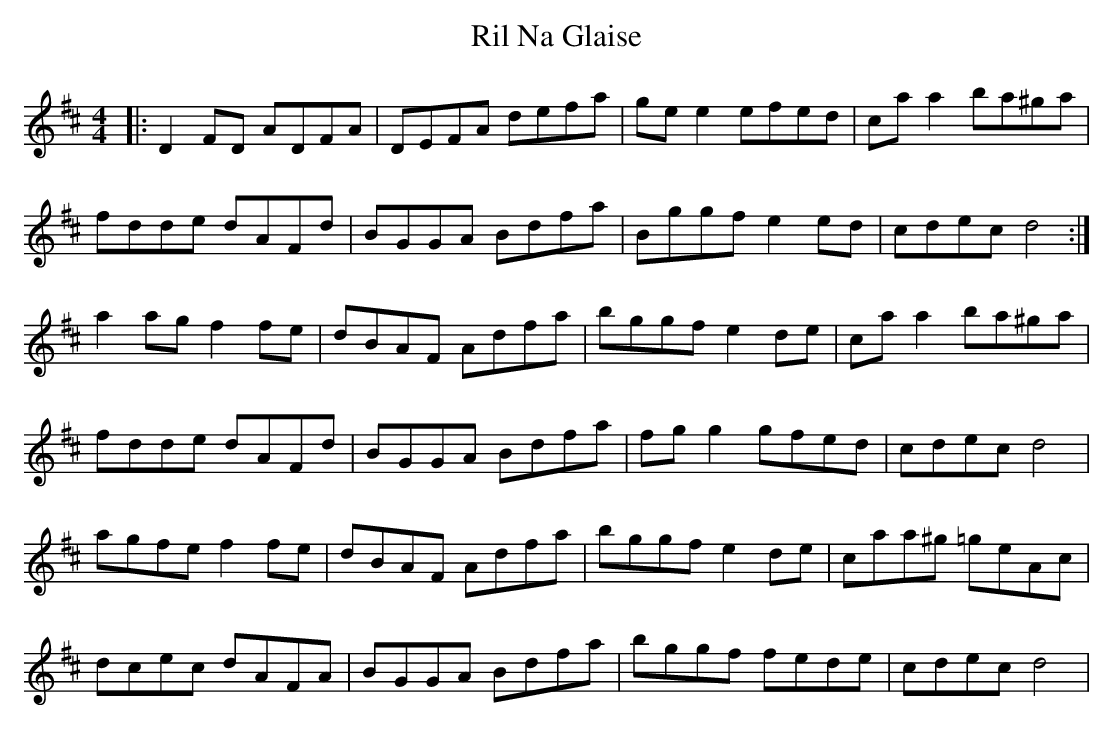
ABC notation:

X:1
T: Ril Na Glaise
M: 4/4
L: 1/8
K: Dmaj
|:D2 FD ADFA|DEFA defa|ge e2 efed|ca a2 ba^ga|
fdde dAFd|BGGA Bdfa|Bggf e2 ed|cdec d4:|
a2 ag f2 fe|dBAF Adfa|bggf e2 de|ca a2 ba^ga|
fdde dAFd|BGGA Bdfa|fg g2 gfed|cdec d4|
agfe f2 fe|dBAF Adfa|bggf e2 de|caa^g =geAc|
dcec dAFA|BGGA Bdfa|bggf fede|cdec d4|
